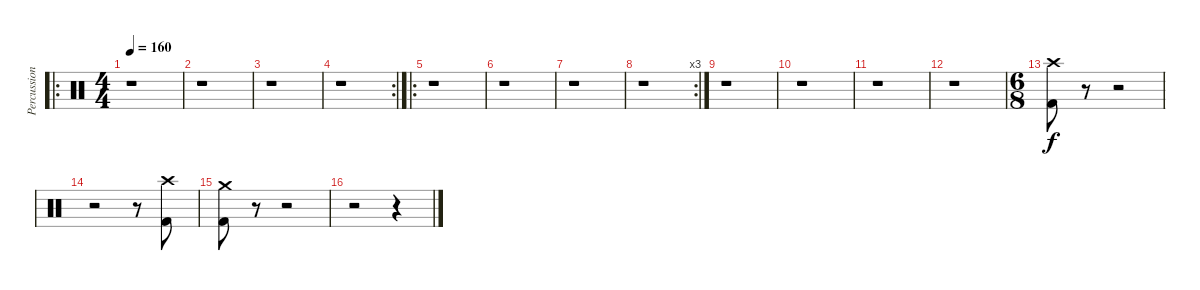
\track ("Percussions" "Percussion") {instrument percussion}
\staff {score}
\articulation defaults
\ro
\ts (4 4)
\tempo 160
\clef neutral
\ks c
r.1{dy f} |
r.1 |
r.1 |
\rc 2
r.1 |
\ro
r.1 |
r.1 |
r.1 |
\rc 3
r.1 |
r.1 |
r.1 |
r.1 |
r.1 |
\ts (6 8)
("Crash high (hit)" "Kick (hit) 2").8 r.8 r.2 |
r.2 r.8 ("Crash high (hit)" "Kick (hit) 2").8 |
("Crash medium (hit)" "Kick (hit) 2").8 r.8 r.2 |
r.2 r.4
